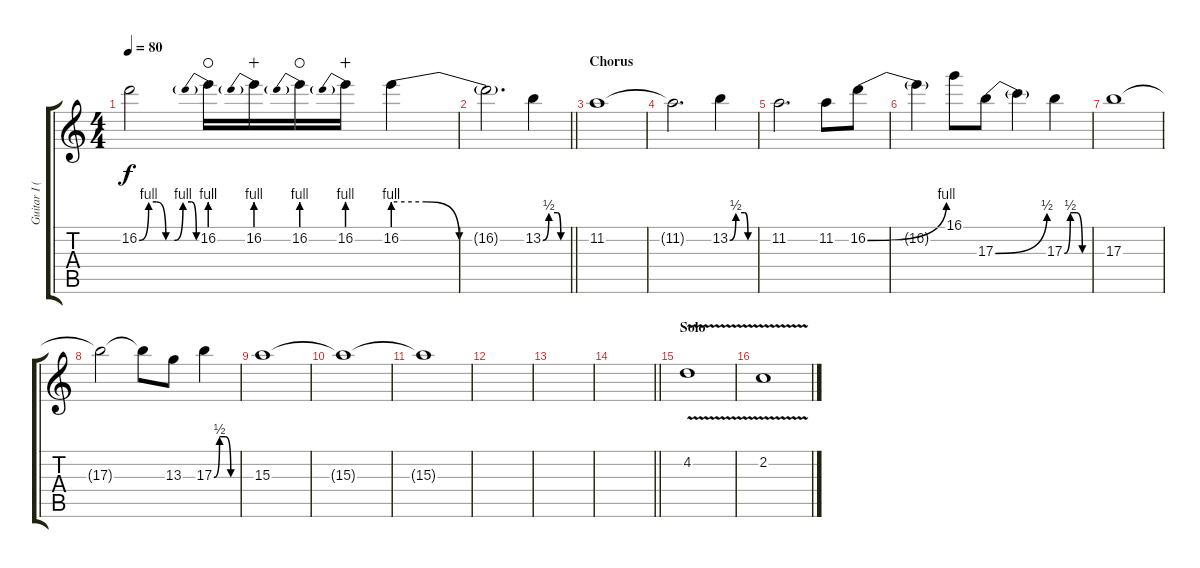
\track ("Guitar I (Robin Finck)" "Guitar I (") {instrument overdrivenguitar}
\staff {score tabs}
\tuning (Eb4 Bb3 Gb3 Db3 Ab2 Eb2) {hide}
\ts (4 4)
\tempo 80
\clef g2
\ks c
16.2{be (custom 0 0 10 4 18 4 28 0 37 0 46 4 55 4 60 0)}.2{dy f} 16.2{be (prebend 0 4 60 4)}.16{waho} 16.2{be (prebend 0 4 60 4)}.16{wahc} 16.2{be (prebend 0 4 60 4)}.16{waho} 16.2{be (prebend 0 4 60 4)}.16{wahc} 16.2{be (custom 0 4 15 4 30 0 60 0)}.4 |
\barLineRight lightlight
16.2{t}.2{d} 13.2{be (custom 0 0 15 2 37 2 45 0 60 0)}.4 |
\section ("" "Chorus")
11.2.1 |
11.2{t}.2{d} 13.2{be (custom 0 0 15 2 37 2 45 0 60 0)}.4 |
11.2.2{d} 11.2.8 16.2{be (bend 0 0 60 4)}.8 |
16.2{t}.4 16.1.8 17.3{be (bend 0 0 60 2)}.8 17.3{t}.4 17.3{be (custom 0 0 15 2 30 2 45 0 60 0)}.4 |
17.3.1 |
17.3{t}.2 17.3{t}.8 13.3.8 17.3{be (custom 0 0 15 2 30 2 45 0 60 0)}.4 |
15.3.1 |
15.3{t}.1 |
15.3{t}.1 |
|
|
\barLineRight lightlight
|
\section ("" "Solo")
4.2{v}.1{volume 10 balance 13} |
2.2{v}.1
